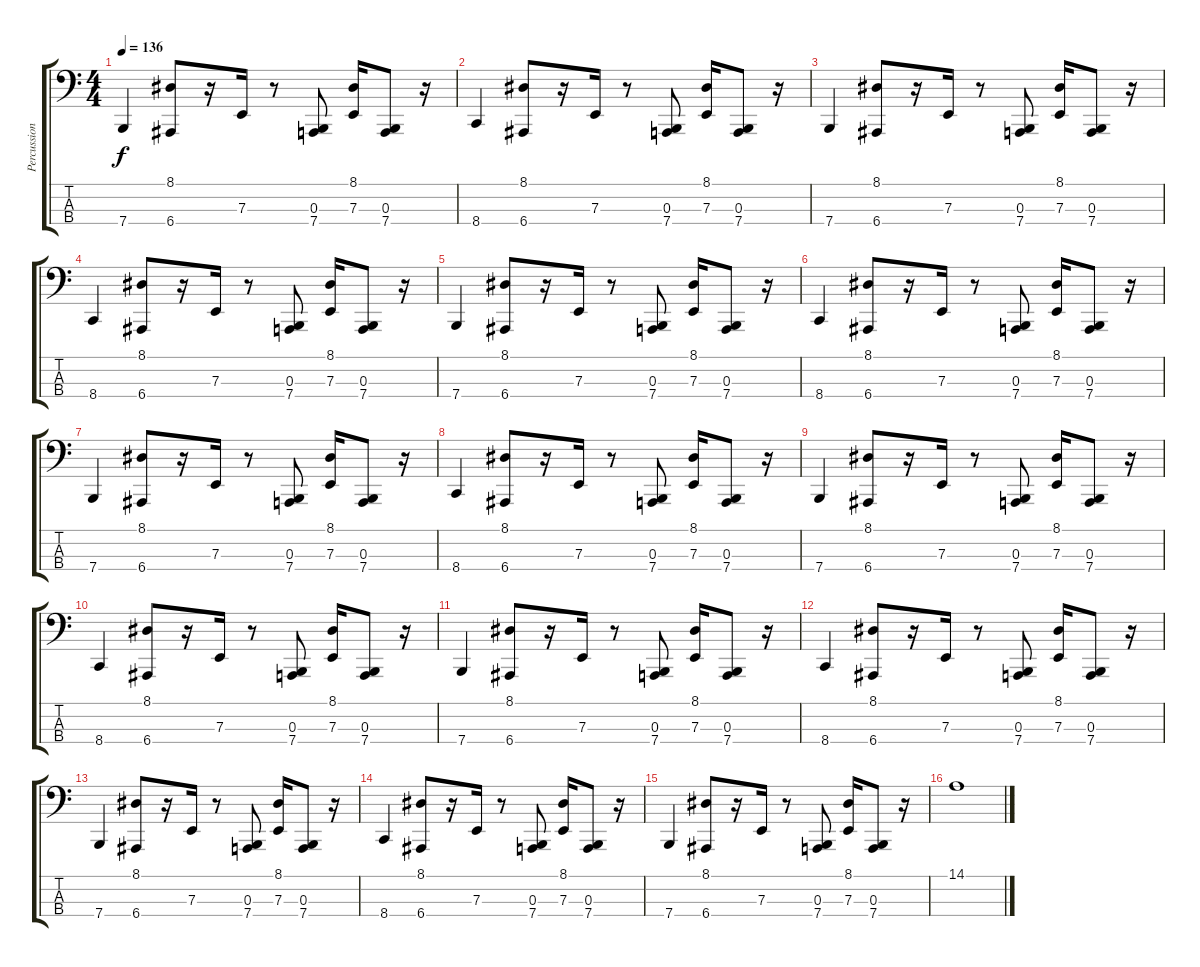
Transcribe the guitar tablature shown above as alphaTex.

\track ("Percussion II" "Percussion") {instrument taikodrum}
\staff {score tabs}
\tuning (G2 D2 A1 E1) {hide}
\ts (4 4)
\tempo 136
\clef f4
\ks c
7.4.4{dy f} (8.1 6.4).8 r.16 7.3.16 r.8 (0.3 7.4).8 (8.1 7.3).16 (0.3 7.4).8 r.16 |
8.4.4 (8.1 6.4).8 r.16 7.3.16 r.8 (0.3 7.4).8 (8.1 7.3).16 (0.3 7.4).8 r.16 |
7.4.4 (8.1 6.4).8 r.16 7.3.16 r.8 (0.3 7.4).8 (8.1 7.3).16 (0.3 7.4).8 r.16 |
8.4.4 (8.1 6.4).8 r.16 7.3.16 r.8 (0.3 7.4).8 (8.1 7.3).16 (0.3 7.4).8 r.16 |
7.4.4 (8.1 6.4).8 r.16 7.3.16 r.8 (0.3 7.4).8 (8.1 7.3).16 (0.3 7.4).8 r.16 |
8.4.4 (8.1 6.4).8 r.16 7.3.16 r.8 (0.3 7.4).8 (8.1 7.3).16 (0.3 7.4).8 r.16 |
7.4.4 (8.1 6.4).8 r.16 7.3.16 r.8 (0.3 7.4).8 (8.1 7.3).16 (0.3 7.4).8 r.16 |
8.4.4 (8.1 6.4).8 r.16 7.3.16 r.8 (0.3 7.4).8 (8.1 7.3).16 (0.3 7.4).8 r.16 |
7.4.4 (8.1 6.4).8 r.16 7.3.16 r.8 (0.3 7.4).8 (8.1 7.3).16 (0.3 7.4).8 r.16 |
8.4.4 (8.1 6.4).8 r.16 7.3.16 r.8 (0.3 7.4).8 (8.1 7.3).16 (0.3 7.4).8 r.16 |
7.4.4 (8.1 6.4).8 r.16 7.3.16 r.8 (0.3 7.4).8 (8.1 7.3).16 (0.3 7.4).8 r.16 |
8.4.4 (8.1 6.4).8 r.16 7.3.16 r.8 (0.3 7.4).8 (8.1 7.3).16 (0.3 7.4).8 r.16 |
7.4.4 (8.1 6.4).8 r.16 7.3.16 r.8 (0.3 7.4).8 (8.1 7.3).16 (0.3 7.4).8 r.16 |
8.4.4 (8.1 6.4).8 r.16 7.3.16 r.8 (0.3 7.4).8 (8.1 7.3).16 (0.3 7.4).8 r.16 |
7.4.4 (8.1 6.4).8 r.16 7.3.16 r.8 (0.3 7.4).8 (8.1 7.3).16 (0.3 7.4).8 r.16 |
14.1.1
